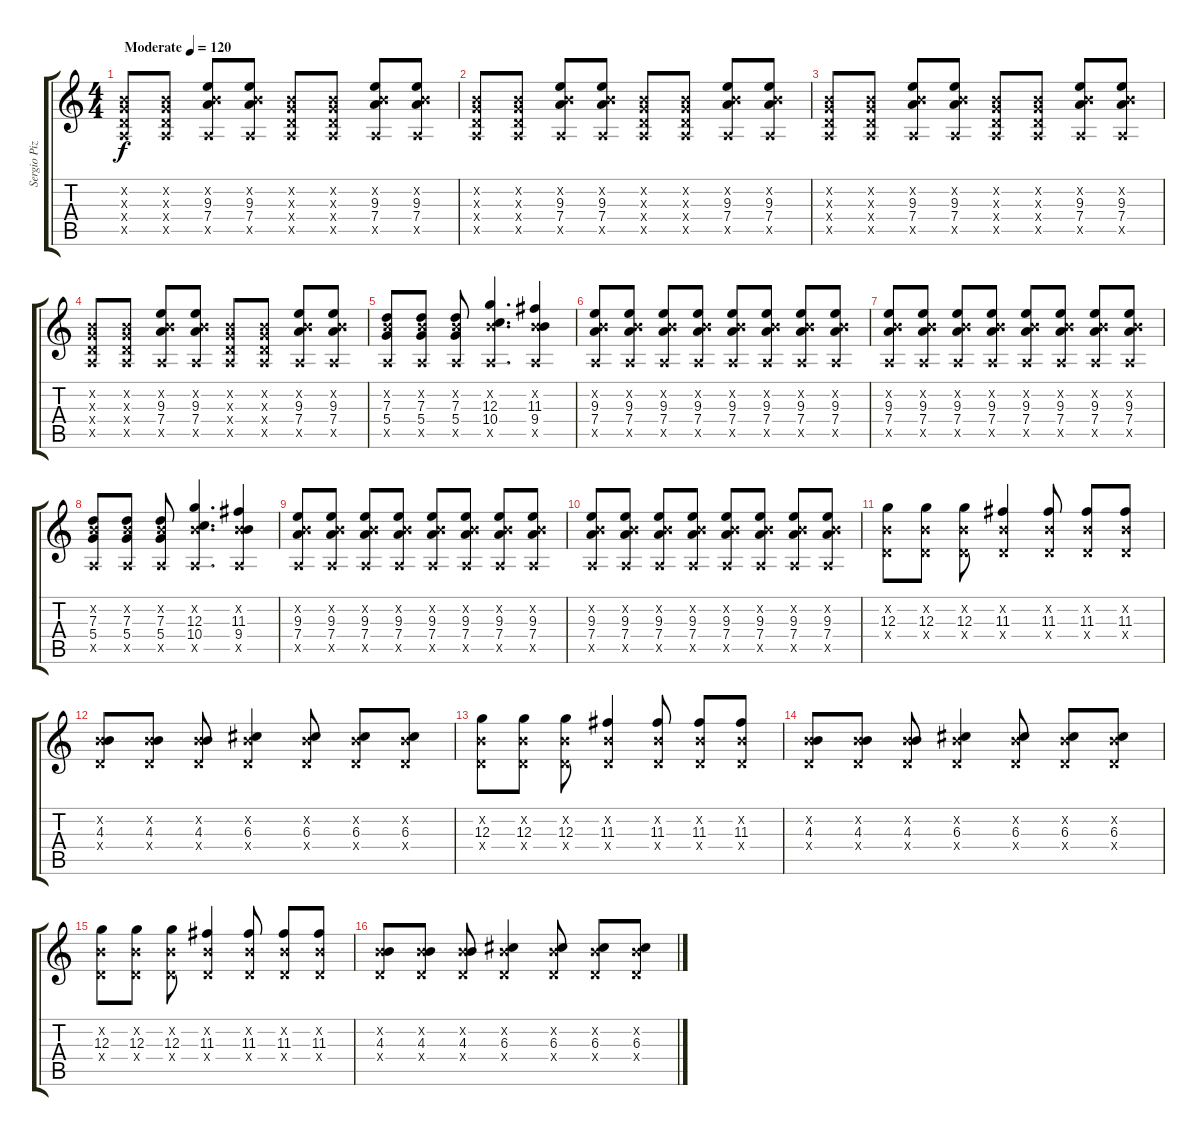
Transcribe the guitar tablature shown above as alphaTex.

\track ("Sergio Pizzorno" "Sergio Piz") {instrument electricguitarclean}
\staff {score tabs}
\tuning (E4 B3 G3 D3 A2 E2) {hide}
\ts (4 4)
\tempo (120 "Moderate")
\clef g2
\ks c
(0.2{x} 0.3{x} 0.4{x} 0.5{x}).8{dy f instrument electricguitarclean} (0.2{x} 0.3{x} 0.4{x} 0.5{x}).8 (0.2{x} 9.3 7.4 0.5{x}).8 (0.2{x} 9.3 7.4 0.5{x}).8 (0.2{x} 0.3{x} 0.4{x} 0.5{x}).8 (0.2{x} 0.3{x} 0.4{x} 0.5{x}).8 (0.2{x} 9.3 7.4 0.5{x}).8 (0.2{x} 9.3 7.4 0.5{x}).8 |
(0.2{x} 0.3{x} 0.4{x} 0.5{x}).8 (0.2{x} 0.3{x} 0.4{x} 0.5{x}).8 (0.2{x} 9.3 7.4 0.5{x}).8 (0.2{x} 9.3 7.4 0.5{x}).8 (0.2{x} 0.3{x} 0.4{x} 0.5{x}).8 (0.2{x} 0.3{x} 0.4{x} 0.5{x}).8 (0.2{x} 9.3 7.4 0.5{x}).8 (0.2{x} 9.3 7.4 0.5{x}).8 |
(0.2{x} 0.3{x} 0.4{x} 0.5{x}).8 (0.2{x} 0.3{x} 0.4{x} 0.5{x}).8 (0.2{x} 9.3 7.4 0.5{x}).8 (0.2{x} 9.3 7.4 0.5{x}).8 (0.2{x} 0.3{x} 0.4{x} 0.5{x}).8 (0.2{x} 0.3{x} 0.4{x} 0.5{x}).8 (0.2{x} 9.3 7.4 0.5{x}).8 (0.2{x} 9.3 7.4 0.5{x}).8 |
(0.2{x} 0.3{x} 0.4{x} 0.5{x}).8 (0.2{x} 0.3{x} 0.4{x} 0.5{x}).8 (0.2{x} 9.3 7.4 0.5{x}).8 (0.2{x} 9.3 7.4 0.5{x}).8 (0.2{x} 0.3{x} 0.4{x} 0.5{x}).8 (0.2{x} 0.3{x} 0.4{x} 0.5{x}).8 (0.2{x} 9.3 7.4 0.5{x}).8 (0.2{x} 9.3 7.4 0.5{x}).8 |
(0.2{x} 7.3 5.4 0.5{x}).8 (0.2{x} 7.3 5.4 0.5{x}).8 (0.2{x} 7.3 5.4 0.5{x}).8 (0.2{x} 12.3 10.4 0.5{x}).4{d} (0.2{x} 11.3 9.4 0.5{x}).4 |
(0.2{x} 9.3 7.4 0.5{x}).8 (0.2{x} 9.3 7.4 0.5{x}).8 (0.2{x} 9.3 7.4 0.5{x}).8 (0.2{x} 9.3 7.4 0.5{x}).8 (0.2{x} 9.3 7.4 0.5{x}).8 (0.2{x} 9.3 7.4 0.5{x}).8 (0.2{x} 9.3 7.4 0.5{x}).8 (0.2{x} 9.3 7.4 0.5{x}).8 |
(0.2{x} 9.3 7.4 0.5{x}).8 (0.2{x} 9.3 7.4 0.5{x}).8 (0.2{x} 9.3 7.4 0.5{x}).8 (0.2{x} 9.3 7.4 0.5{x}).8 (0.2{x} 9.3 7.4 0.5{x}).8 (0.2{x} 9.3 7.4 0.5{x}).8 (0.2{x} 9.3 7.4 0.5{x}).8 (0.2{x} 9.3 7.4 0.5{x}).8 |
(0.2{x} 7.3 5.4 0.5{x}).8 (0.2{x} 7.3 5.4 0.5{x}).8 (0.2{x} 7.3 5.4 0.5{x}).8 (0.2{x} 12.3 10.4 0.5{x}).4{d} (0.2{x} 11.3 9.4 0.5{x}).4 |
(0.2{x} 9.3 7.4 0.5{x}).8 (0.2{x} 9.3 7.4 0.5{x}).8 (0.2{x} 9.3 7.4 0.5{x}).8 (0.2{x} 9.3 7.4 0.5{x}).8 (0.2{x} 9.3 7.4 0.5{x}).8 (0.2{x} 9.3 7.4 0.5{x}).8 (0.2{x} 9.3 7.4 0.5{x}).8 (0.2{x} 9.3 7.4 0.5{x}).8 |
(0.2{x} 9.3 7.4 0.5{x}).8 (0.2{x} 9.3 7.4 0.5{x}).8 (0.2{x} 9.3 7.4 0.5{x}).8 (0.2{x} 9.3 7.4 0.5{x}).8 (0.2{x} 9.3 7.4 0.5{x}).8 (0.2{x} 9.3 7.4 0.5{x}).8 (0.2{x} 9.3 7.4 0.5{x}).8 (0.2{x} 9.3 7.4 0.5{x}).8 |
(0.2{x} 12.3 0.4{x}).8 (0.2{x} 12.3 0.4{x}).8 (0.2{x} 12.3 0.4{x}).8 (0.2{x} 11.3 0.4{x}).4 (0.2{x} 11.3 0.4{x}).8 (0.2{x} 11.3 0.4{x}).8 (0.2{x} 11.3 0.4{x}).8 |
(0.2{x} 4.3 0.4{x}).8 (0.2{x} 4.3 0.4{x}).8 (0.2{x} 4.3 0.4{x}).8 (0.2{x} 6.3 0.4{x}).4 (0.2{x} 6.3 0.4{x}).8 (0.2{x} 6.3 0.4{x}).8 (0.2{x} 6.3 0.4{x}).8 |
(0.2{x} 12.3 0.4{x}).8 (0.2{x} 12.3 0.4{x}).8 (0.2{x} 12.3 0.4{x}).8 (0.2{x} 11.3 0.4{x}).4 (0.2{x} 11.3 0.4{x}).8 (0.2{x} 11.3 0.4{x}).8 (0.2{x} 11.3 0.4{x}).8 |
(0.2{x} 4.3 0.4{x}).8 (0.2{x} 4.3 0.4{x}).8 (0.2{x} 4.3 0.4{x}).8 (0.2{x} 6.3 0.4{x}).4 (0.2{x} 6.3 0.4{x}).8 (0.2{x} 6.3 0.4{x}).8 (0.2{x} 6.3 0.4{x}).8 |
(0.2{x} 12.3 0.4{x}).8 (0.2{x} 12.3 0.4{x}).8 (0.2{x} 12.3 0.4{x}).8 (0.2{x} 11.3 0.4{x}).4 (0.2{x} 11.3 0.4{x}).8 (0.2{x} 11.3 0.4{x}).8 (0.2{x} 11.3 0.4{x}).8 |
(0.2{x} 4.3 0.4{x}).8 (0.2{x} 4.3 0.4{x}).8 (0.2{x} 4.3 0.4{x}).8 (0.2{x} 6.3 0.4{x}).4 (0.2{x} 6.3 0.4{x}).8 (0.2{x} 6.3 0.4{x}).8 (0.2{x} 6.3 0.4{x}).8
